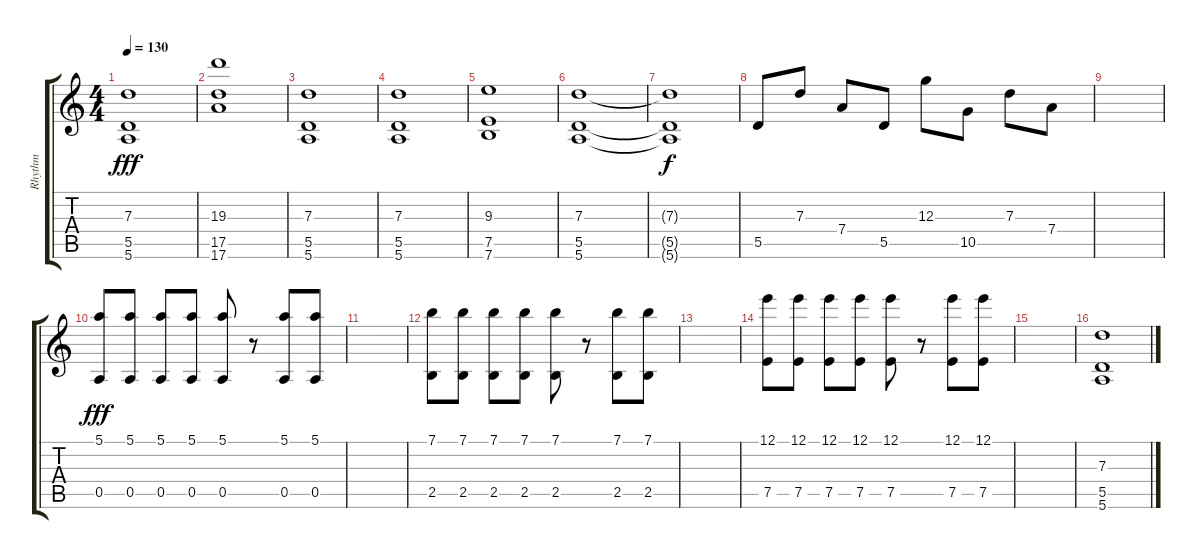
\track ("Rhythm" "Rhythm") {instrument distortionguitar}
\staff {score tabs}
\tuning (E4 B3 G3 D3 A2 E2) {hide}
\ts (4 4)
\tempo 130
\clef g2
\ks c
(7.3 5.5 5.6).1{dy fff} |
(19.3 17.5 17.6).1 |
(7.3 5.5 5.6).1 |
(7.3 5.5 5.6).1 |
(9.3 7.5 7.6).1 |
(7.3 5.5 5.6).1 |
(7.3{t} 5.5{t} 5.6{t}).1{dy f} |
5.5.8 7.3.8 7.4.8 5.5.8 12.3.8 10.5.8 7.3.8 7.4.8 |
|
(5.1 0.5).8{dy fff} (5.1 0.5).8 (5.1 0.5).8 (5.1 0.5).8 (5.1 0.5).8 r.8 (5.1 0.5).8 (5.1 0.5).8 |
|
(7.1 2.5).8 (7.1 2.5).8 (7.1 2.5).8 (7.1 2.5).8 (7.1 2.5).8 r.8 (7.1 2.5).8 (7.1 2.5).8 |
|
(12.1 7.5).8 (12.1 7.5).8 (12.1 7.5).8 (12.1 7.5).8 (12.1 7.5).8 r.8 (12.1 7.5).8 (12.1 7.5).8 |
|
(7.3 5.5 5.6).1
